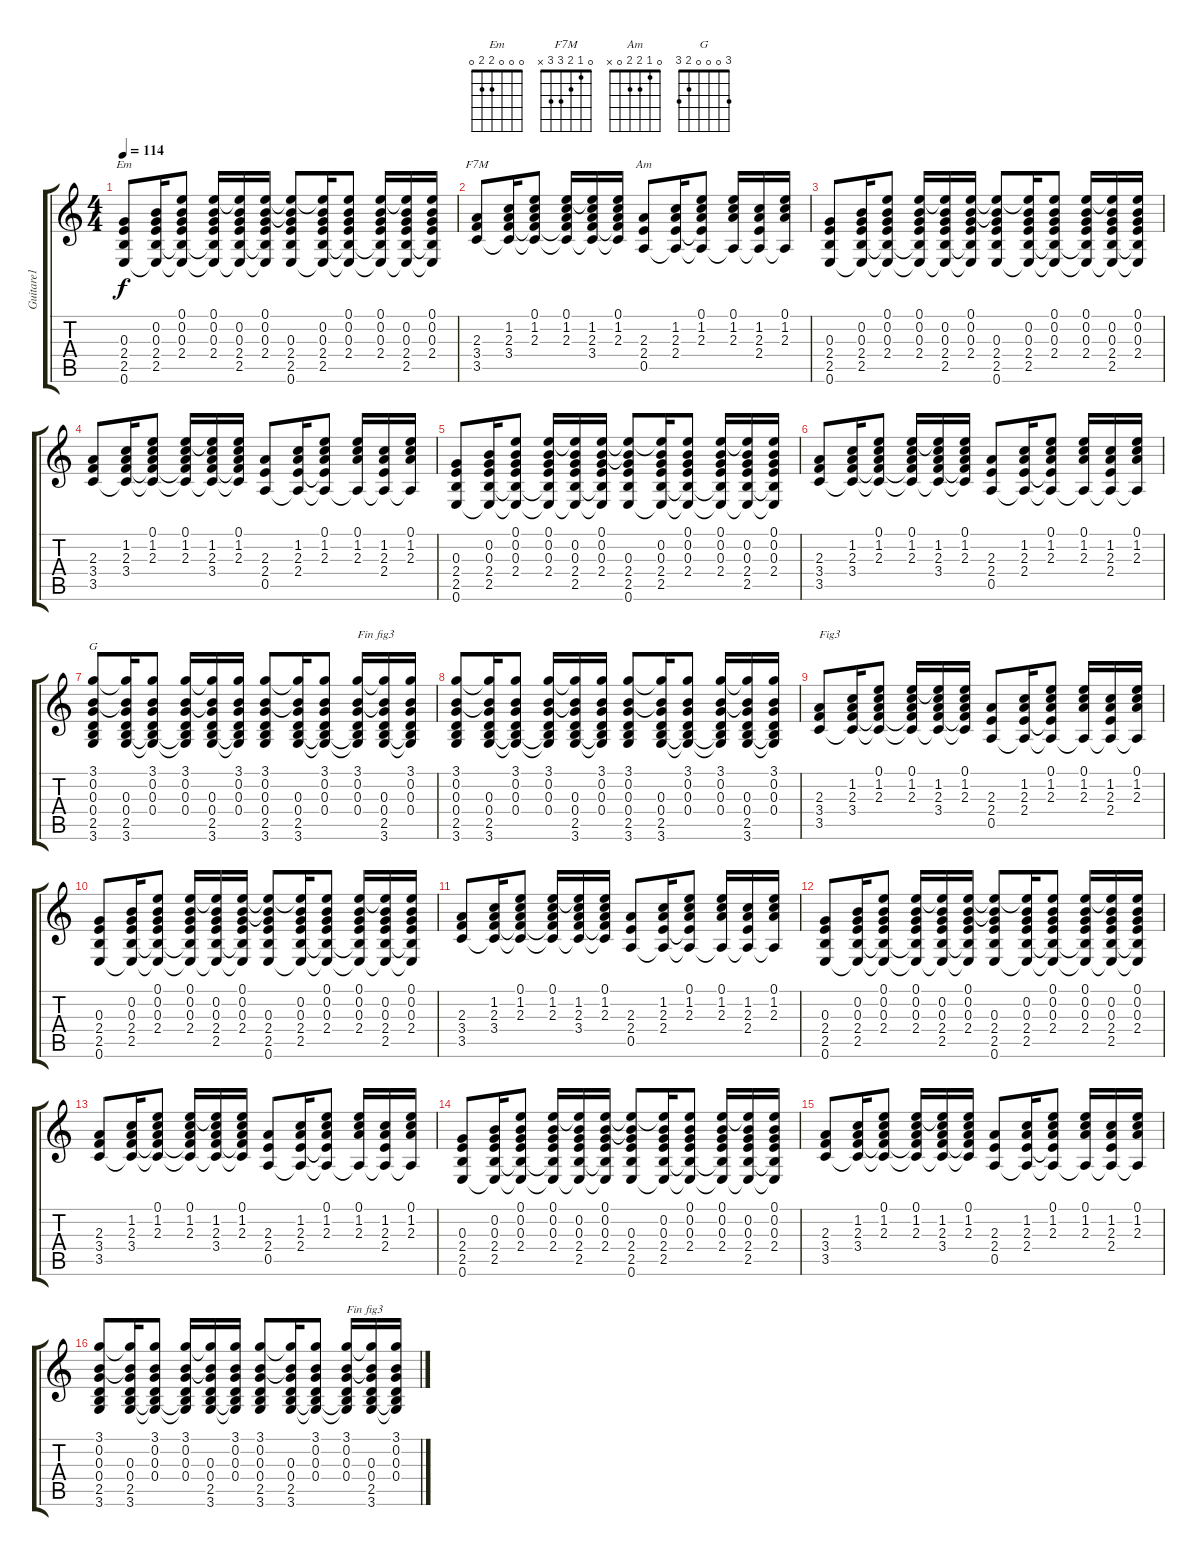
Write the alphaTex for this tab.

\track ("Guitare1" "Guitare1") {instrument electricguitarclean}
\staff {score tabs}
\tuning (E4 B3 G3 D3 A2 E2) {hide}
\chord ("Em" 0 0 0 2 2 0)
\chord ("F7M" 0 1 2 3 3 x)
\chord ("Am" 0 1 2 2 0 x)
\chord ("G" 3 0 0 0 2 3)
\ts (4 4)
\tempo 114
\clef g2
\ks c
(0.3 2.4 2.5 0.6).8{ch "Em" dy f} (0.2 0.3 2.4 2.5 0.6{t}).16 (0.1 0.2 0.3 2.4 2.5{t} 0.6{t}).8 (0.1 0.2 0.3 2.4 2.5{t} 0.6{t}).16 (0.1{t} 0.2 0.3 2.4 2.5 0.6{t}).16 (0.1 0.2 0.3 2.4 2.5{t} 0.6{t}).16 (0.1{t} 0.2{t} 0.3 2.4 2.5 0.6).8 (0.1{t} 0.2 0.3 2.4 2.5 0.6{t}).16 (0.1 0.2 0.3 2.4 2.5{t} 0.6{t}).8 (0.1 0.2 0.3 2.4 2.5{t} 0.6{t}).16 (0.1{t} 0.2 0.3 2.4 2.5 0.6{t}).16 (0.1 0.2 0.3 2.4 2.5{t} 0.6{t}).16 |
(2.3 3.4 3.5).8{ch "F7M"} (1.2 2.3 3.4 3.5{t}).16 (0.1 1.2 2.3 3.4{t} 3.5{t}).8 (0.1 1.2 2.3 3.4{t} 3.5{t}).16 (0.1{t} 1.2 2.3 3.4 3.5{t}).16 (0.1 1.2 2.3 3.4{t} 3.5{t}).16 (2.3 2.4 0.5).8{ch "Am"} (1.2 2.3 2.4 0.5{t}).16 (0.1 1.2 2.3 2.4{t} 0.5{t}).8 (0.1 1.2 2.3 0.5{t}).16 (1.2 2.3 2.4 0.5{t}).16 (0.1 1.2 2.3 0.5{t}).16 |
(0.3 2.4 2.5 0.6).8 (0.2 0.3 2.4 2.5 0.6{t}).16 (0.1 0.2 0.3 2.4 2.5{t} 0.6{t}).8 (0.1 0.2 0.3 2.4 2.5{t} 0.6{t}).16 (0.1{t} 0.2 0.3 2.4 2.5 0.6{t}).16 (0.1 0.2 0.3 2.4 2.5{t} 0.6{t}).16 (0.1{t} 0.2{t} 0.3 2.4 2.5 0.6).8 (0.1{t} 0.2 0.3 2.4 2.5 0.6{t}).16 (0.1 0.2 0.3 2.4 2.5{t} 0.6{t}).8 (0.1 0.2 0.3 2.4 2.5{t} 0.6{t}).16 (0.1{t} 0.2 0.3 2.4 2.5 0.6{t}).16 (0.1 0.2 0.3 2.4 2.5{t} 0.6{t}).16 |
(2.3 3.4 3.5).8 (1.2 2.3 3.4 3.5{t}).16 (0.1 1.2 2.3 3.4{t} 3.5{t}).8 (0.1 1.2 2.3 3.4{t} 3.5{t}).16 (0.1{t} 1.2 2.3 3.4 3.5{t}).16 (0.1 1.2 2.3 3.4{t} 3.5{t}).16 (2.3 2.4 0.5).8 (1.2 2.3 2.4 0.5{t}).16 (0.1 1.2 2.3 2.4{t} 0.5{t}).8 (0.1 1.2 2.3 0.5{t}).16 (1.2 2.3 2.4 0.5{t}).16 (0.1 1.2 2.3 0.5{t}).16 |
(0.3 2.4 2.5 0.6).8 (0.2 0.3 2.4 2.5 0.6{t}).16 (0.1 0.2 0.3 2.4 2.5{t} 0.6{t}).8 (0.1 0.2 0.3 2.4 2.5{t} 0.6{t}).16 (0.1{t} 0.2 0.3 2.4 2.5 0.6{t}).16 (0.1 0.2 0.3 2.4 2.5{t} 0.6{t}).16 (0.1{t} 0.2{t} 0.3 2.4 2.5 0.6).8 (0.1{t} 0.2 0.3 2.4 2.5 0.6{t}).16 (0.1 0.2 0.3 2.4 2.5{t} 0.6{t}).8 (0.1 0.2 0.3 2.4 2.5{t} 0.6{t}).16 (0.1{t} 0.2 0.3 2.4 2.5 0.6{t}).16 (0.1 0.2 0.3 2.4 2.5{t} 0.6{t}).16 |
(2.3 3.4 3.5).8 (1.2 2.3 3.4 3.5{t}).16 (0.1 1.2 2.3 3.4{t} 3.5{t}).8 (0.1 1.2 2.3 3.4{t} 3.5{t}).16 (0.1{t} 1.2 2.3 3.4 3.5{t}).16 (0.1 1.2 2.3 3.4{t} 3.5{t}).16 (2.3 2.4 0.5).8 (1.2 2.3 2.4 0.5{t}).16 (0.1 1.2 2.3 2.4{t} 0.5{t}).8 (0.1 1.2 2.3 0.5{t}).16 (1.2 2.3 2.4 0.5{t}).16 (0.1 1.2 2.3 0.5{t}).16 |
(3.1 0.2 0.3 0.4 2.5 3.6).8{ch "G"} (3.1{t} 0.2{t} 0.3 0.4 2.5 3.6).16 (3.1 0.2 0.3 0.4 2.5{t} 3.6{t}).8 (3.1 0.2 0.3 0.4 2.5{t} 3.6{t}).16 (3.1{t} 0.2{t} 0.3 0.4 2.5 3.6).16 (3.1 0.2 0.3 0.4 2.5{t} 3.6{t}).16 (3.1 0.2 0.3 0.4 2.5 3.6).8 (3.1{t} 0.2{t} 0.3 0.4 2.5 3.6).16 (3.1 0.2 0.3 0.4 2.5{t} 3.6{t}).8 (3.1 0.2 0.3 0.4 2.5{t} 3.6{t}).16{txt "Fin fig3"} (3.1{t} 0.2{t} 0.3 0.4 2.5 3.6).16 (3.1 0.2 0.3 0.4 2.5{t} 3.6{t}).16 |
(3.1 0.2 0.3 0.4 2.5 3.6).8 (3.1{t} 0.2{t} 0.3 0.4 2.5 3.6).16 (3.1 0.2 0.3 0.4 2.5{t} 3.6{t}).8 (3.1 0.2 0.3 0.4 2.5{t} 3.6{t}).16 (3.1{t} 0.2{t} 0.3 0.4 2.5 3.6).16 (3.1 0.2 0.3 0.4 2.5{t} 3.6{t}).16 (3.1 0.2 0.3 0.4 2.5 3.6).8 (3.1{t} 0.2{t} 0.3 0.4 2.5 3.6).16 (3.1 0.2 0.3 0.4 2.5{t} 3.6{t}).8 (3.1 0.2 0.3 0.4 2.5{t} 3.6{t}).16 (3.1{t} 0.2{t} 0.3 0.4 2.5 3.6).16 (3.1 0.2 0.3 0.4 2.5{t} 3.6{t}).16 |
(2.3 3.4 3.5).8{txt "Fig3"} (1.2 2.3 3.4 3.5{t}).16 (0.1 1.2 2.3 3.4{t} 3.5{t}).8 (0.1 1.2 2.3 3.4{t} 3.5{t}).16 (0.1{t} 1.2 2.3 3.4 3.5{t}).16 (0.1 1.2 2.3 3.4{t} 3.5{t}).16 (2.3 2.4 0.5).8 (1.2 2.3 2.4 0.5{t}).16 (0.1 1.2 2.3 2.4{t} 0.5{t}).8 (0.1 1.2 2.3 0.5{t}).16 (1.2 2.3 2.4 0.5{t}).16 (0.1 1.2 2.3 0.5{t}).16 |
(0.3 2.4 2.5 0.6).8 (0.2 0.3 2.4 2.5 0.6{t}).16 (0.1 0.2 0.3 2.4 2.5{t} 0.6{t}).8 (0.1 0.2 0.3 2.4 2.5{t} 0.6{t}).16 (0.1{t} 0.2 0.3 2.4 2.5 0.6{t}).16 (0.1 0.2 0.3 2.4 2.5{t} 0.6{t}).16 (0.1{t} 0.2{t} 0.3 2.4 2.5 0.6).8 (0.1{t} 0.2 0.3 2.4 2.5 0.6{t}).16 (0.1 0.2 0.3 2.4 2.5{t} 0.6{t}).8 (0.1 0.2 0.3 2.4 2.5{t} 0.6{t}).16 (0.1{t} 0.2 0.3 2.4 2.5 0.6{t}).16 (0.1 0.2 0.3 2.4 2.5{t} 0.6{t}).16 |
(2.3 3.4 3.5).8 (1.2 2.3 3.4 3.5{t}).16 (0.1 1.2 2.3 3.4{t} 3.5{t}).8 (0.1 1.2 2.3 3.4{t} 3.5{t}).16 (0.1{t} 1.2 2.3 3.4 3.5{t}).16 (0.1 1.2 2.3 3.4{t} 3.5{t}).16 (2.3 2.4 0.5).8 (1.2 2.3 2.4 0.5{t}).16 (0.1 1.2 2.3 2.4{t} 0.5{t}).8 (0.1 1.2 2.3 0.5{t}).16 (1.2 2.3 2.4 0.5{t}).16 (0.1 1.2 2.3 0.5{t}).16 |
(0.3 2.4 2.5 0.6).8 (0.2 0.3 2.4 2.5 0.6{t}).16 (0.1 0.2 0.3 2.4 2.5{t} 0.6{t}).8 (0.1 0.2 0.3 2.4 2.5{t} 0.6{t}).16 (0.1{t} 0.2 0.3 2.4 2.5 0.6{t}).16 (0.1 0.2 0.3 2.4 2.5{t} 0.6{t}).16 (0.1{t} 0.2{t} 0.3 2.4 2.5 0.6).8 (0.1{t} 0.2 0.3 2.4 2.5 0.6{t}).16 (0.1 0.2 0.3 2.4 2.5{t} 0.6{t}).8 (0.1 0.2 0.3 2.4 2.5{t} 0.6{t}).16 (0.1{t} 0.2 0.3 2.4 2.5 0.6{t}).16 (0.1 0.2 0.3 2.4 2.5{t} 0.6{t}).16 |
(2.3 3.4 3.5).8 (1.2 2.3 3.4 3.5{t}).16 (0.1 1.2 2.3 3.4{t} 3.5{t}).8 (0.1 1.2 2.3 3.4{t} 3.5{t}).16 (0.1{t} 1.2 2.3 3.4 3.5{t}).16 (0.1 1.2 2.3 3.4{t} 3.5{t}).16 (2.3 2.4 0.5).8 (1.2 2.3 2.4 0.5{t}).16 (0.1 1.2 2.3 2.4{t} 0.5{t}).8 (0.1 1.2 2.3 0.5{t}).16 (1.2 2.3 2.4 0.5{t}).16 (0.1 1.2 2.3 0.5{t}).16 |
(0.3 2.4 2.5 0.6).8 (0.2 0.3 2.4 2.5 0.6{t}).16 (0.1 0.2 0.3 2.4 2.5{t} 0.6{t}).8 (0.1 0.2 0.3 2.4 2.5{t} 0.6{t}).16 (0.1{t} 0.2 0.3 2.4 2.5 0.6{t}).16 (0.1 0.2 0.3 2.4 2.5{t} 0.6{t}).16 (0.1{t} 0.2{t} 0.3 2.4 2.5 0.6).8 (0.1{t} 0.2 0.3 2.4 2.5 0.6{t}).16 (0.1 0.2 0.3 2.4 2.5{t} 0.6{t}).8 (0.1 0.2 0.3 2.4 2.5{t} 0.6{t}).16 (0.1{t} 0.2 0.3 2.4 2.5 0.6{t}).16 (0.1 0.2 0.3 2.4 2.5{t} 0.6{t}).16 |
(2.3 3.4 3.5).8 (1.2 2.3 3.4 3.5{t}).16 (0.1 1.2 2.3 3.4{t} 3.5{t}).8 (0.1 1.2 2.3 3.4{t} 3.5{t}).16 (0.1{t} 1.2 2.3 3.4 3.5{t}).16 (0.1 1.2 2.3 3.4{t} 3.5{t}).16 (2.3 2.4 0.5).8 (1.2 2.3 2.4 0.5{t}).16 (0.1 1.2 2.3 2.4{t} 0.5{t}).8 (0.1 1.2 2.3 0.5{t}).16 (1.2 2.3 2.4 0.5{t}).16 (0.1 1.2 2.3 0.5{t}).16 |
(3.1 0.2 0.3 0.4 2.5 3.6).8 (3.1{t} 0.2{t} 0.3 0.4 2.5 3.6).16 (3.1 0.2 0.3 0.4 2.5{t} 3.6{t}).8 (3.1 0.2 0.3 0.4 2.5{t} 3.6{t}).16 (3.1{t} 0.2{t} 0.3 0.4 2.5 3.6).16 (3.1 0.2 0.3 0.4 2.5{t} 3.6{t}).16 (3.1 0.2 0.3 0.4 2.5 3.6).8 (3.1{t} 0.2{t} 0.3 0.4 2.5 3.6).16 (3.1 0.2 0.3 0.4 2.5{t} 3.6{t}).8 (3.1 0.2 0.3 0.4 2.5{t} 3.6{t}).16{txt "Fin fig3"} (3.1{t} 0.2{t} 0.3 0.4 2.5 3.6).16 (3.1 0.2 0.3 0.4 2.5{t} 3.6{t}).16
